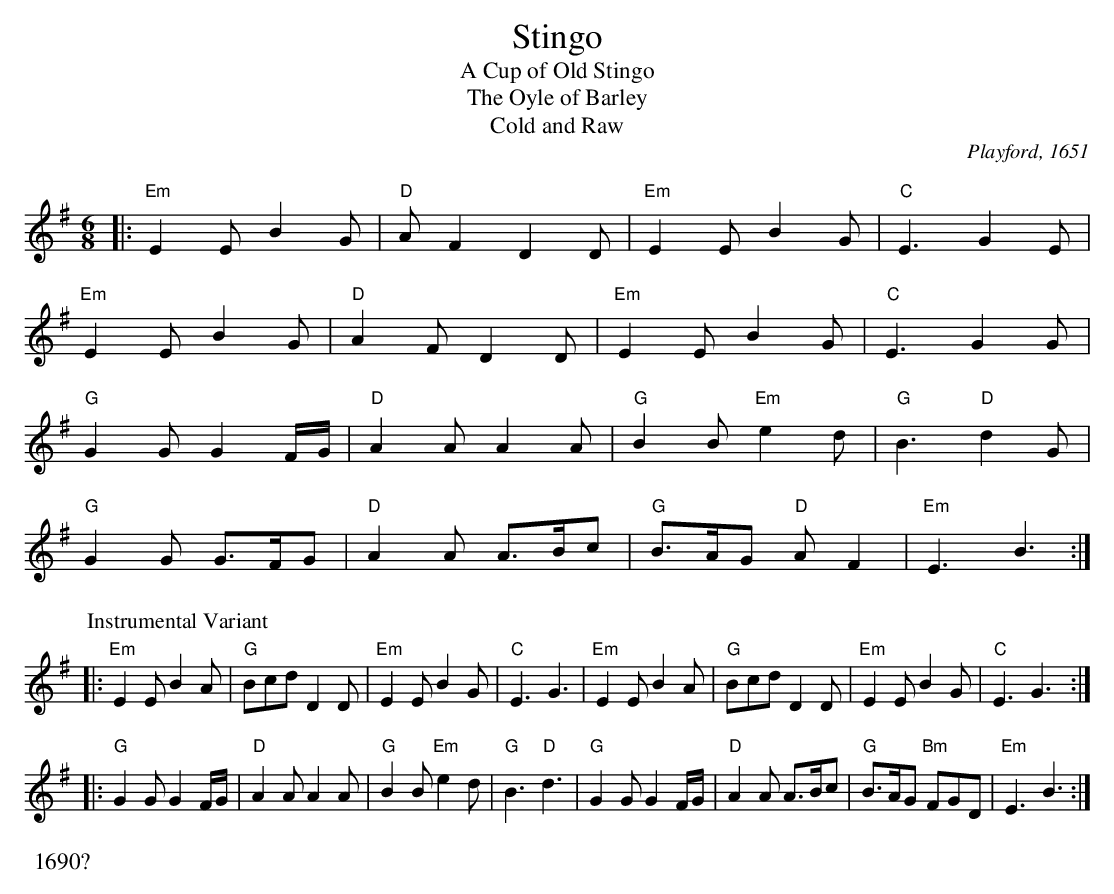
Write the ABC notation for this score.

X:1
T:Stingo
T:A Cup of Old Stingo
T:The Oyle of Barley
T:Cold and Raw
C:Playford, 1651
W:1690?
M:6/8
L:1/8
K:Em
V:1
V:2
V:3 clef=bass
P:
V:1
|: "Em" E2 E B2 G | "D" A F2 D2 D | "Em" E2 E B2 G | "C" E3 G2 E |
"Em" E2 E B2 G | "D" A2 F D2 D | "Em" E2 E B2 G | "C" E3 G2 G |
"G" G2 G G2 F/G/ | "D" A2 A A2 A | "G" B2 B "Em" e2 d | "G" B3 "D" d2 G |
"G" G2 G G>-FG | "D" A2 A A>-Bc | "G" B>-AG "D" A F2 | "Em" E3 B3 :|
P:Instrumental Variant
V:1
|: "Em" E2 E B2 A | "G" Bcd D2 D | "Em" E2 E B2 G | "C" E3 G3 | "Em" E2 E B2 A | "G" Bcd D2 D | "Em" E2 E B2 G | "C" E3 G3 :|
|: "G" G2 G G2 F/G/ | "D" A2 A A2 A | "G" B2 B "Em" e2 d | "G" B3 "D" d3 | "G" G2 G G2 F/G/ | "D" A2 A A>Bc | "G" B>AG "Bm" FGD | "Em" E3 B3 :|
